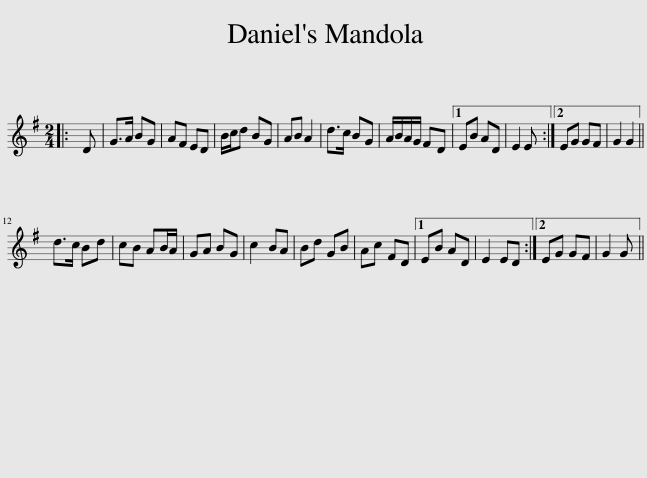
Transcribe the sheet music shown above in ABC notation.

X:1
L:1/8
M:2/4
I:linebreak $
K:G
V:1 treble
V:1
|: D | G>A BG | AF ED | B/c/d BG | AB A2 | %5
 d>c BG | A/B/A/G/ FD |1 EB AD | E2 E :|2 EG GF | %10
 G2 G2 ||$ d>c Bd | cB AB/A/ | GA BG | c2 BA | %15
 Bd GB | Ac FD |1 EB AD | E2 ED :|2 EG GF | %20
 G2 G || %21
